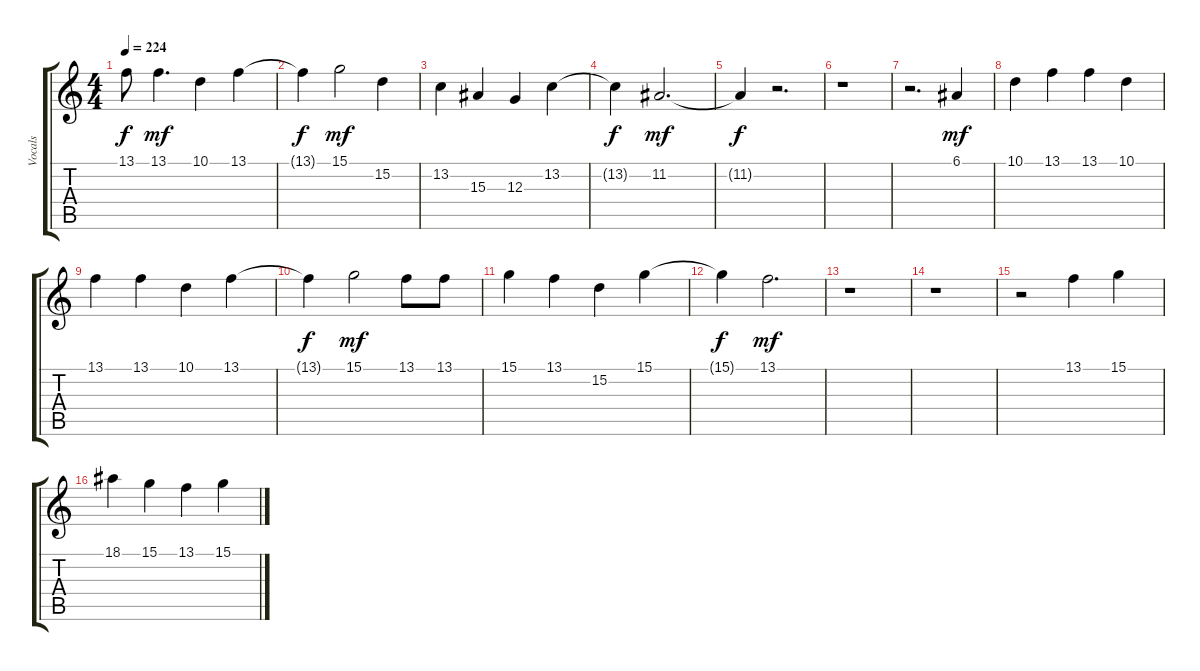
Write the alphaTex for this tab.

\track ("Vocals" "Vocals") {instrument synthbrass1}
\staff {score tabs}
\tuning (E4 B3 G3 D3 A2 E2) {hide}
\ts (4 4)
\tempo 224
\clef g2
\ks c
13.1{t}.8{dy f} 13.1.4{d dy mf} 10.1.4 13.1.4 |
13.1{t}.4{dy f} 15.1.2{dy mf} 15.2.4 |
13.2.4 15.3.4 12.3.4 13.2.4 |
13.2{t}.4{dy f} 11.2.2{d dy mf} |
11.2{t}.4{dy f} r.2{d} |
r.1 |
r.2{d} 6.1.4{dy mf} |
10.1.4 13.1.4 13.1.4 10.1.4 |
13.1.4 13.1.4 10.1.4 13.1.4 |
13.1{t}.4{dy f} 15.1.2{dy mf} 13.1.8 13.1.8 |
15.1.4 13.1.4 15.2.4 15.1.4 |
15.1{t}.4{dy f} 13.1.2{d dy mf} |
r.1 |
r.1 |
r.2 13.1.4 15.1.4 |
18.1.4 15.1.4 13.1.4 15.1.4
